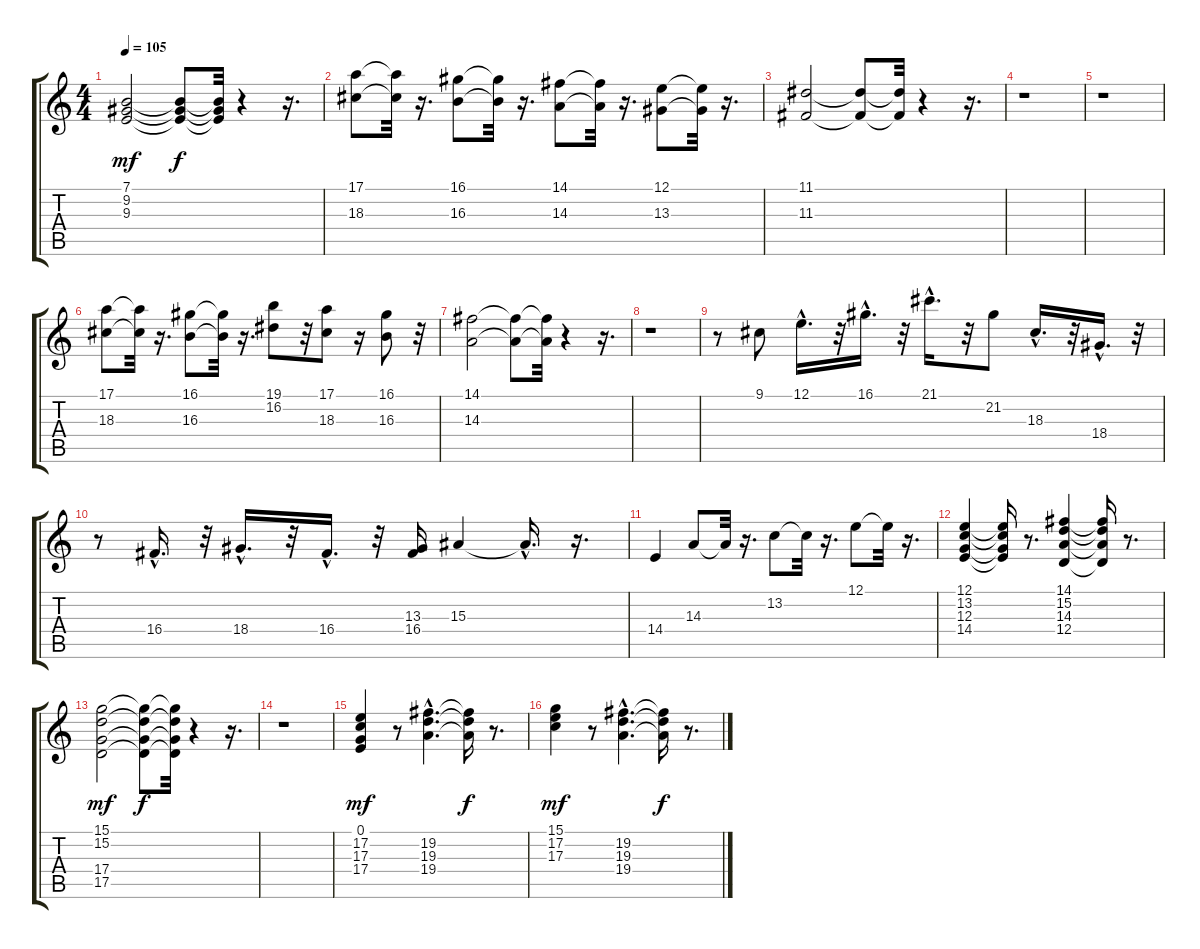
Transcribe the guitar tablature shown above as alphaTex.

\track "" {instrument lead8bassandlead}
\staff {score tabs}
\tuning (E4 B3 G3 D3 A2 E2) {hide}
\ts (4 4)
\tempo 105
\clef g2
\ks c
(7.1 9.2 9.3).2{dy mf} (7.1{t} 9.2{t} 9.3{t}).8{dy f} (7.1{t} 9.2{t} 9.3{t}).32 r.4 r.16{d} |
(17.1 18.3).8 (17.1{t} 18.3{t}).32 r.16{d} (16.1 16.3).8 (16.1{t} 16.3{t}).32 r.16{d} (14.1 14.3).8 (14.1{t} 14.3{t}).32 r.16{d} (12.1 13.3).8 (12.1{t} 13.3{t}).32 r.16{d} |
(11.1 11.3).2 (11.1{t} 11.3{t}).8 (11.1{t} 11.3{t}).32 r.4 r.16{d} |
r.1 |
r.1 |
(17.1 18.3).8{balance 8} (17.1{t} 18.3{t}).32 r.16{d} (16.1 16.3).8 (16.1{t} 16.3{t}).32 r.16{d} (19.1 16.2).8 r.32 (17.1 18.3).8 r.16 (16.1 16.3).8 r.32 |
(14.1 14.3).2 (14.1{t} 14.3{t}).8 (14.1{t} 14.3{t}).32 r.4 r.16{d} |
r.1 |
r.8 9.1.8 12.1{hac}.16{d} r.32 16.1{hac}.16{d} r.32 21.1{hac}.16{d} r.32 21.2.8 18.3{hac}.16{d} r.32 18.4{hac}.16{d} r.32 |
r.8 16.4{hac}.16{d} r.32 18.4{hac}.16{d} r.32 16.4{hac}.16{d} r.32 (13.3 16.4).16 15.3.4 15.3{hac t}.16{d} r.16{d} |
14.4.4 14.3.8 14.3{t}.32 r.16{d} 13.2.8 13.2{t}.32 r.16{d} 12.1.8 12.1{t}.32 r.16{d} |
(12.1 13.2 12.3 14.4).4 (12.1{t} 13.2{t} 12.3{t} 14.4{t}).16 r.8{d} (14.1 15.2 14.3 12.4).4 (14.1{t} 15.2{t} 14.3{t} 12.4{t}).16 r.8{d} |
(15.1 15.2 17.4 17.5).2{dy mf} (15.1{t} 15.2{t} 17.4{t} 17.5{t}).8{dy f} (15.1{t} 15.2{t} 17.4{t} 17.5{t}).32 r.4 r.16{d} |
r.1 |
(0.1 17.2 17.3 17.4).4{dy mf} r.8 (19.2{hac} 19.3{hac} 19.4{hac}).4{d} (19.2{t} 19.3{t} 19.4{t}).16{dy f} r.8{d} |
(15.1 17.2 17.3).4{dy mf} r.8 (19.2{hac} 19.3{hac} 19.4{hac}).4{d} (19.2{t} 19.3{t} 19.4{t}).16{dy f} r.8{d}
